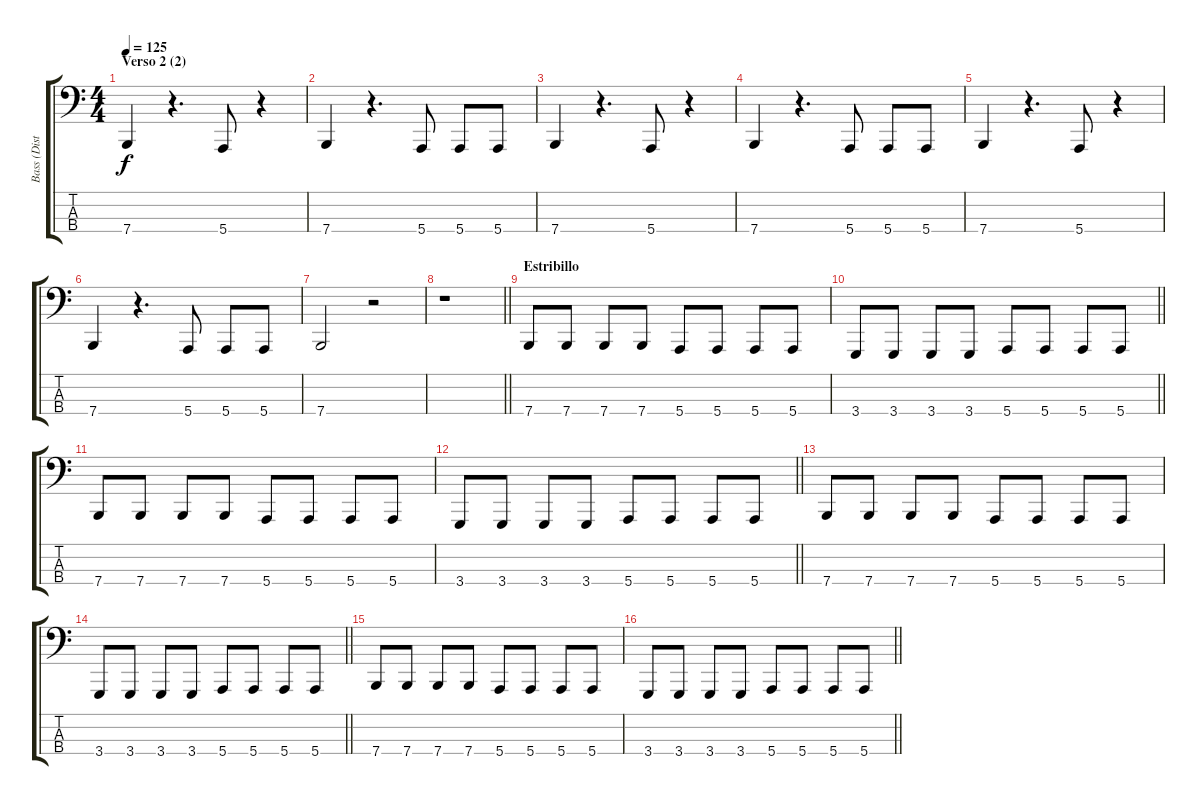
\track ("Bass (Distorsion)" "Bass (Dist") {instrument lead8bassandlead}
\staff {score tabs}
\tuning (G2 D2 A1 E1) {hide}
\ts (4 4)
\section ("" "Verso 2 (2)")
\tempo 125
\clef f4
\ks c
7.4.4{dy f} r.4{d} 5.4.8 r.4 |
7.4.4 r.4{d} 5.4.8 5.4.8 5.4.8 |
7.4.4 r.4{d} 5.4.8 r.4 |
7.4.4 r.4{d} 5.4.8 5.4.8 5.4.8 |
7.4.4 r.4{d} 5.4.8 r.4 |
7.4.4 r.4{d} 5.4.8 5.4.8 5.4.8 |
7.4.2 r.2 |
\barLineRight lightlight
r.1 |
\section ("" "Estribillo")
7.4.8 7.4.8 7.4.8 7.4.8 5.4.8 5.4.8 5.4.8 5.4.8 |
\barLineRight lightlight
3.4.8 3.4.8 3.4.8 3.4.8 5.4.8 5.4.8 5.4.8 5.4.8 |
7.4.8 7.4.8 7.4.8 7.4.8 5.4.8 5.4.8 5.4.8 5.4.8 |
\barLineRight lightlight
3.4.8 3.4.8 3.4.8 3.4.8 5.4.8 5.4.8 5.4.8 5.4.8 |
7.4.8 7.4.8 7.4.8 7.4.8 5.4.8 5.4.8 5.4.8 5.4.8 |
\barLineRight lightlight
3.4.8 3.4.8 3.4.8 3.4.8 5.4.8 5.4.8 5.4.8 5.4.8 |
7.4.8 7.4.8 7.4.8 7.4.8 5.4.8 5.4.8 5.4.8 5.4.8 |
\barLineRight lightlight
3.4.8 3.4.8 3.4.8 3.4.8 5.4.8 5.4.8 5.4.8 5.4.8
